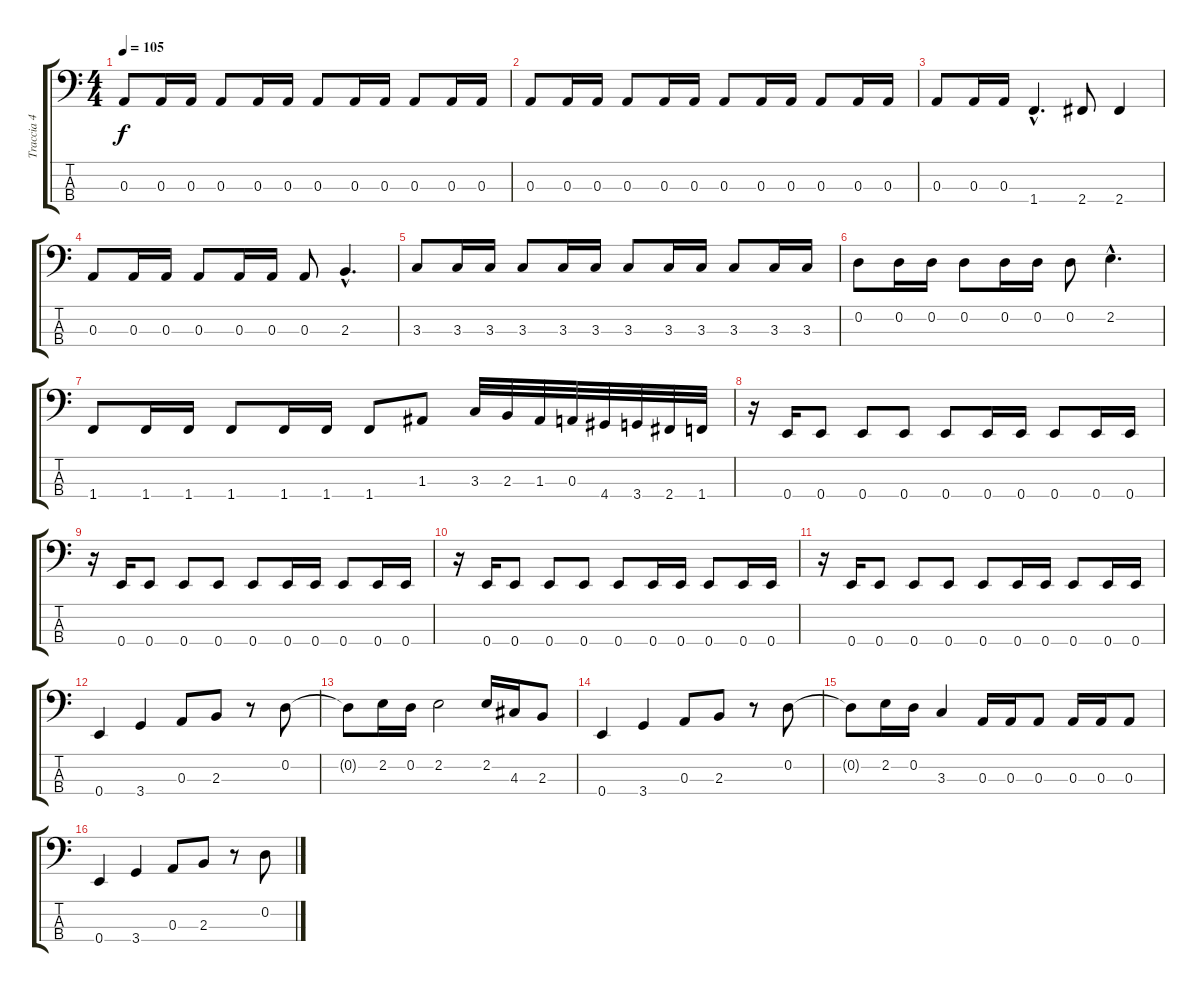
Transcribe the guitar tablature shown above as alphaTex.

\track ("Traccia 4" "Traccia 4") {instrument electricbassfinger}
\staff {score tabs}
\tuning (G2 D2 A1 E1) {hide}
\ts (4 4)
\tempo 105
\clef f4
\ks c
0.3.8{dy f} 0.3.16 0.3.16 0.3.8 0.3.16 0.3.16 0.3.8 0.3.16 0.3.16 0.3.8 0.3.16 0.3.16 |
0.3.8 0.3.16 0.3.16 0.3.8 0.3.16 0.3.16 0.3.8 0.3.16 0.3.16 0.3.8 0.3.16 0.3.16 |
0.3.8 0.3.16 0.3.16 1.4{hac}.4{d} 2.4.8 2.4.4 |
0.3.8 0.3.16 0.3.16 0.3.8 0.3.16 0.3.16 0.3.8 2.3{hac}.4{d} |
3.3.8 3.3.16 3.3.16 3.3.8 3.3.16 3.3.16 3.3.8 3.3.16 3.3.16 3.3.8 3.3.16 3.3.16 |
0.2.8 0.2.16 0.2.16 0.2.8 0.2.16 0.2.16 0.2.8 2.2{hac}.4{d} |
1.4.8 1.4.16 1.4.16 1.4.8 1.4.16 1.4.16 1.4.8 1.3.8 3.3.32 2.3.32 1.3.32 0.3.32 4.4.32 3.4.32 2.4.32 1.4.32 |
r.16 0.4.16 0.4.8 0.4.8 0.4.8 0.4.8 0.4.16 0.4.16 0.4.8 0.4.16 0.4.16 |
r.16 0.4.16 0.4.8 0.4.8 0.4.8 0.4.8 0.4.16 0.4.16 0.4.8 0.4.16 0.4.16 |
r.16 0.4.16 0.4.8 0.4.8 0.4.8 0.4.8 0.4.16 0.4.16 0.4.8 0.4.16 0.4.16 |
r.16 0.4.16 0.4.8 0.4.8 0.4.8 0.4.8 0.4.16 0.4.16 0.4.8 0.4.16 0.4.16 |
0.4.4 3.4.4 0.3.8 2.3.8 r.8 0.2.8 |
0.2{t}.8 2.2.16 0.2.16 2.2.2 2.2.16 4.3.16 2.3.8 |
0.4.4 3.4.4 0.3.8 2.3.8 r.8 0.2.8 |
0.2{t}.8 2.2.16 0.2.16 3.3.4 0.3.16 0.3.16 0.3.8 0.3.16 0.3.16 0.3.8 |
0.4.4 3.4.4 0.3.8 2.3.8 r.8 0.2.8
